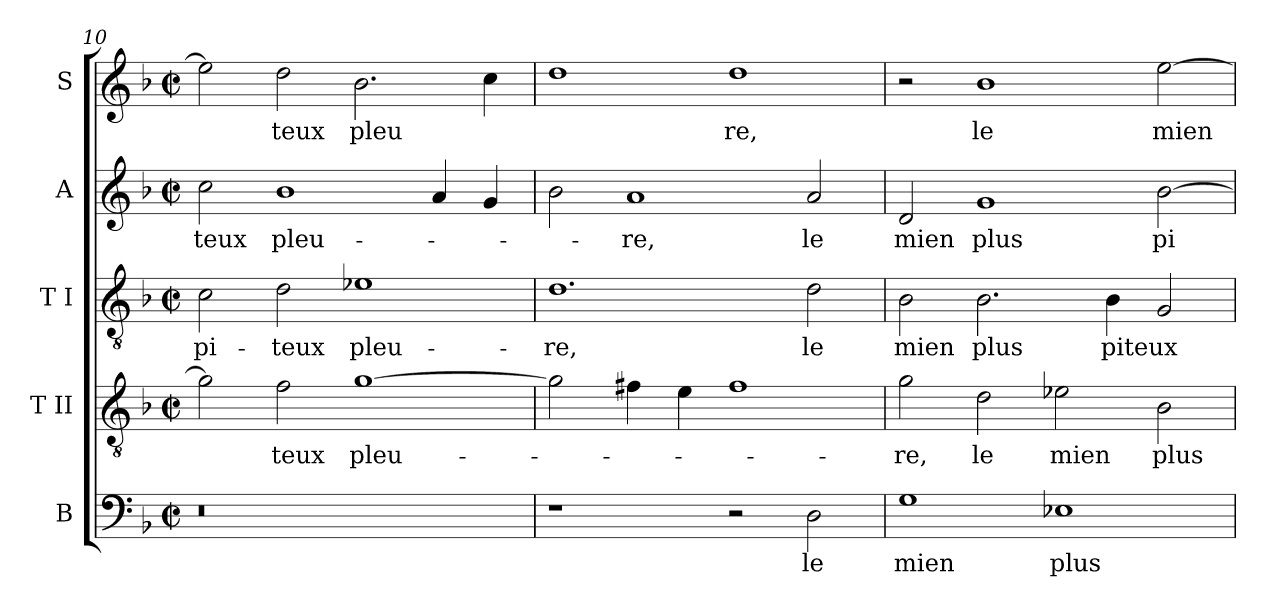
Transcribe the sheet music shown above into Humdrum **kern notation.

**kern	**text	**kern	**text	**kern	**text	**kern	**text	**kern	**text
*part5	*part5	*part4	*part4	*part3	*part3	*part2	*part2	*part1	*part1
*staff5	*staff5	*staff4	*staff4	*staff3	*staff3	*staff2	*staff2	*staff1	*staff1
*I"B	*	*I"T II	*	*I"T I	*	*I"A	*	*I"S	*
*clefF4	*	*clefGv2	*	*clefGv2	*	*clefG2	*	*clefG2	*
*k[b-]	*	*k[b-]	*	*k[b-]	*	*k[b-]	*	*k[b-]	*
*F:	*	*F:	*	*F:	*	*F:	*	*F:	*
*M2/2	*	*M2/2	*	*M2/2	*	*M2/2	*	*M2/2	*
*met(c|)	*	*met(c|)	*	*met(c|)	*	*met(c|)	*	*met(c|)	*
=10	=10	=10	=10	=10	=10	=10	=10	=10	=10
!	!	!	!	!	!LO:LY:b:cj	!	!LO:LY:b:cj	!	!
0r	.	2g\]	.	2c\	pi-	2cc\	-teux	2ee-\]	.
!	!	!	!LO:LY:b:cj	!	!LO:LY:b:cj	!	!LO:LY:b	!	!LO:LY:b:cj
.	.	2f\	-teux	2d\	-teux	1b-	pleu-	2dd\	teux
!	!	!	!LO:LY:b	!	!LO:LY:b:cj	!	!	!	!LO:LY:b
.	.	[>1g	pleu-	1e-X	pleu-	.	.	2.b-\	pleu
.	.	.	.	.	.	4a/	.	.	.
.	.	.	.	.	.	4g/	.	4cc\	.
=11	=11	=11	=11	=11	=11	=11	=11	=11	=11
!	!	!	!	!	!LO:LY:b:cj	!	!	!	!
1r	.	2g\]	.	1.d	-re,	2b-\	.	1dd	.
!	!	!	!	!	!	!	!LO:LY:b:cj	!	!
.	.	4f#X\	.	.	.	1a	-re,	.	.
.	.	4e\	.	.	.	.	.	.	.
!	!	!	!	!	!	!	!	!	!LO:LY:b:cj
2r	.	1f#	.	.	.	.	.	1dd	re,
!	!LO:LY:b:cj	!	!	!	!LO:LY:b:cj	!	!LO:LY:b:cj	!	!
2D\	le	.	.	2d\	le	2a/	le	.	.
!!LO:LB:g=z
=12	=12	=12	=12	=12	=12	=12	=12	=12	=12
!	!LO:LY:b:cj	!	!LO:LY:b:cj	!	!LO:LY:b:cj	!	!LO:LY:b:cj	!	!
1G	mien	2g\	-re,	2B-\	mien	2d/	mien	2r	.
!	!	!	!LO:LY:b:cj	!	!LO:LY:b:cj	!	!LO:LY:b:cj	!	!LO:LY:b:cj
.	.	2d\	le	2.B-\	plus	1g	plus	1b-	le
!	!LO:LY:b:cj	!	!LO:LY:b:cj	!	!	!	!	!	!
1E-X	plus	2e-\	mien	.	.	.	.	.	.
!	!	!	!	!	!LO:LY:b	!	!	!	!
.	.	.	.	4B-\	piteux	.	.	.	.
!	!	!	!LO:LY:b:cj	!	!	!	!LO:LY:b:cj	!	!LO:LY:b
.	.	2B-\	plus	2G/	.	[>2b-\	pi	[>2ee\	mien
=	=	=	=	=	=	=	=	=	=
*-	*-	*-	*-	*-	*-	*-	*-	*-	*-
